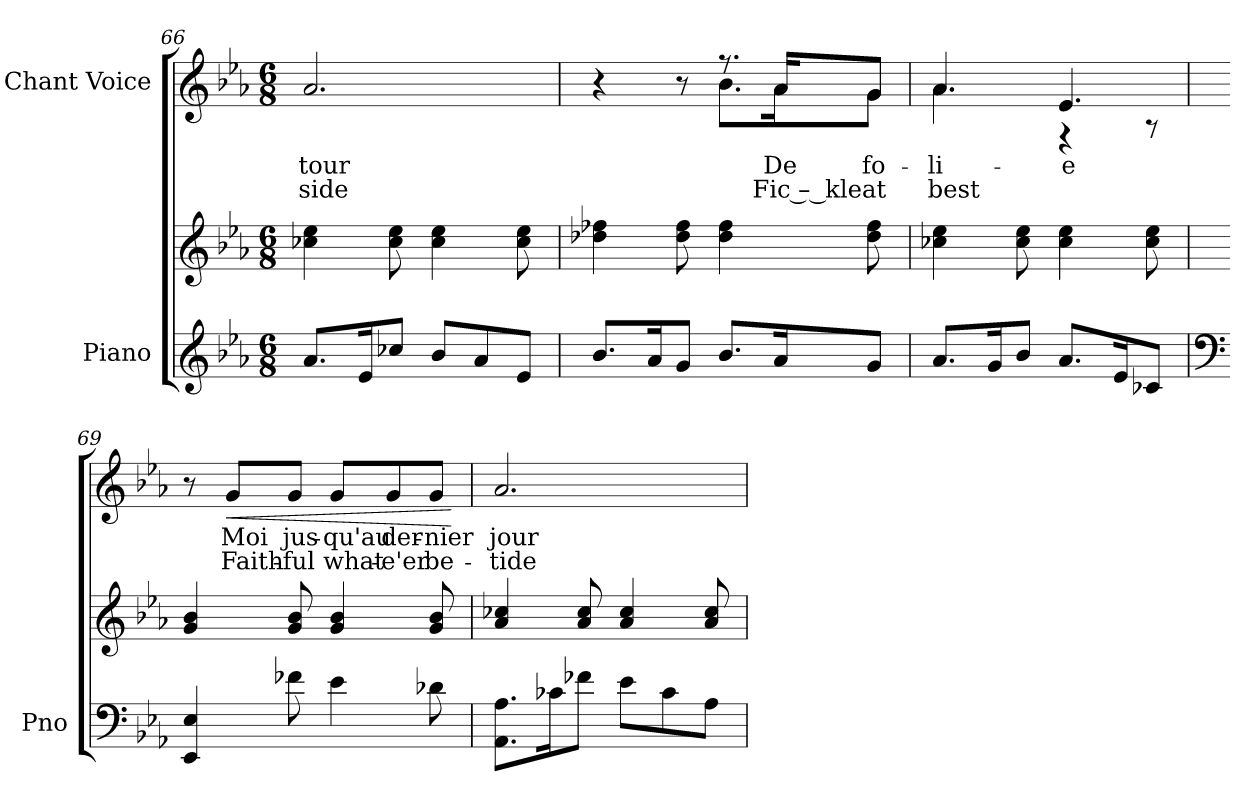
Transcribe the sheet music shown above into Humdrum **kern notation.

**kern	**kern	**kern	**text	**text	**dynam
*part2	*part2	*part1	*part1	*part1	*part1
*staff3	*staff2	*staff1	*staff1	*staff1	*staff1
*I"Piano	*	*I"Chant Voice	*	*	*
*I'Pno	*	*	*	*	*
*clefG2	*clefG2	*clefG2	*	*	*
*k[b-e-a-]	*k[b-e-a-]	*k[b-e-a-]	*	*	*
*M6/8	*M6/8	*M6/8	*	*	*
=66	=66	=66	=66	=66	=66
!	!	!	!LO:LY:b	!LO:LY:b	!
8.a-/L	4cc-X\ 4ee-\	2.a-/	tour	side	.
16e-/K	.	.	.	.	.
8cc-X/J	8cc-\ 8ee-\	.	.	.	.
8b-/L	4cc-\ 4ee-\	.	.	.	.
8a-/	.	.	.	.	.
8e-/J	8cc-\ 8ee-\	.	.	.	.
!!LO:LB:g=z
=67	=67	=67	=67	=67	=67
*	*	*^	*	*	*
8.b-/L	4dd-X\ 4ff-X\	4r	4.ryy	.	.	.
16a-/K	.	.	.	.	.	.
8g/J	8dd-\ 8ff-\	8r	.	.	.	.
8.b-/L	4dd-\ 4ff-\	8.r	8.b-\L	.	.	.
!	!	!	!	!LO:LY:b	!LO:LY:b	!
16a-/K	.	16a-/KL	16a-\K	De	Fic – kle	.
!	!	!	!	!LO:LY:b	!LO:LY:b	!
8g/J	8dd-\ 8ff-\	8g/J	8g\J	fo-	at	.
=68	=68	=68	=68	=68	=68	=68
!	!	!	!	!LO:LY:b	!LO:LY:b	!
8.a-/L	4cc-X\ 4ee-\	4.a-/	4.a-\	-li-	best	.
16g/K	.	.	.	.	.	.
8b-/J	8cc-\ 8ee-\	.	.	.	.	.
!	!	!	!	!LO:LY:b	!	!
8.a-/L	4cc-\ 4ee-\	4.e-/	4r	-e	.	.
16e-/K	.	.	.	.	.	.
8c-X/J	8cc-\ 8ee-\	.	8r	.	.	.
*	*	*v	*v	*	*	*
=69	=69	=69	=69	=69	=69
*clefF4	*	*	*	*	*
*	*	*^	*	*	*
!	!	!LO:TX:a:i:t=cresc.	!	!	!	!
*	*	*v	*v	*	*	*
4EE-/ 4E-/	4g/ 4b-/	8r	.	.	.
!	!	!	!LO:LY:b	!LO:LY:b	!LO:HP:b
.	.	8g/L	Moi	Faith-	<
!	!	!	!LO:LY:b	!LO:LY:b	!
8f-X\	8g/ 8b-/	8g/J	jus-	-ful	.
!	!	!	!LO:LY:b	!LO:LY:b	!
4e-\	4g/ 4b-/	8g/L	-qu'au	what-	.
!	!	!	!LO:LY:b	!LO:LY:b	!
.	.	8g/	der-	-e'er	.
!	!	!	!LO:LY:b	!LO:LY:b	!
8d-X\	8g/ 8b-/	8g/J	-nier	be-	.
.	.	.	.	.	[
=70	=70	=70	=70	=70	=70
!	!	!	!LO:LY:b	!LO:LY:b	!
8.AA-\ 8.A-\L	4a-/ 4cc-X/	2.a-/	jour	-tide	.
16c-X\K	.	.	.	.	.
8f-X\J	8a-/ 8cc-/	.	.	.	.
8e-\L	4a-/ 4cc-/	.	.	.	.
8c-\	.	.	.	.	.
8A-\J	8a-/ 8cc-/	.	.	.	.
=	=	=	=	=	=
*-	*-	*-	*-	*-	*-
